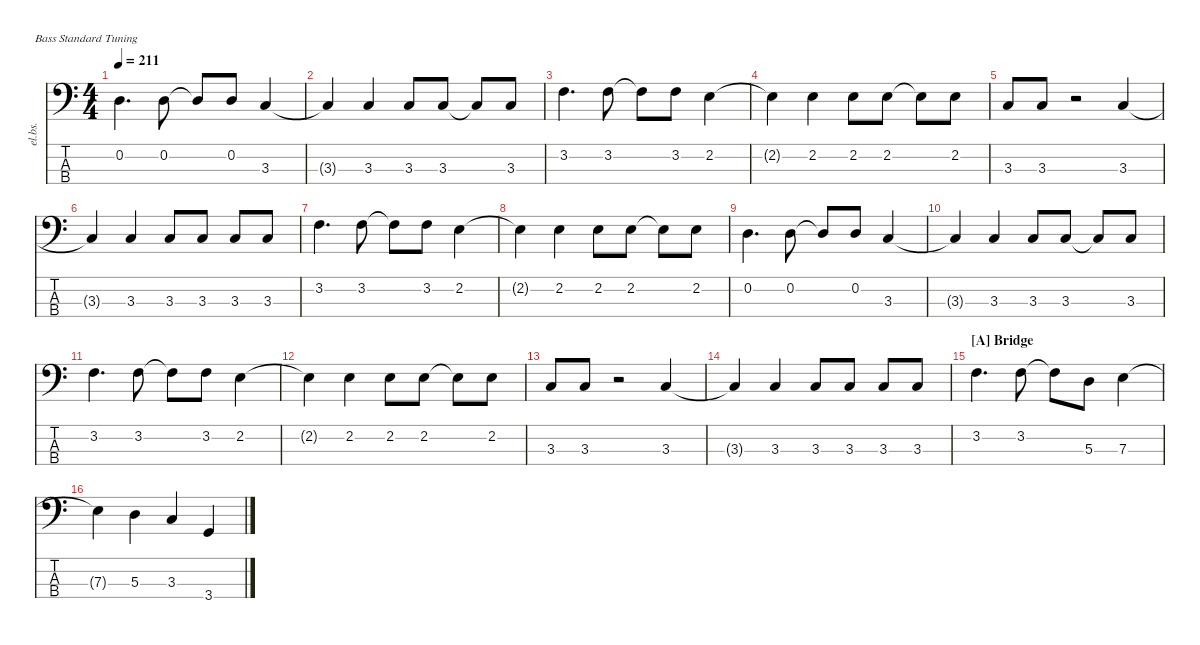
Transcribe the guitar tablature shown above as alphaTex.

\defaultSystemsLayout 4
\hideDynamics
\bracketExtendMode nobrackets
\track ("Bass" "el.bs.") {instrument electricbassfinger}
\staff {score tabs}
\tuning (G2 D2 A1 E1)
\ts (4 4)
\tempo 211
\clef f4
\ks c
0.2.4{d dy ff beam Down} 0.2.8{beam Down} 0.2{t}.8{beam Up} 0.2.8{beam Up} 3.3.4{beam Up} |
3.3{t}.4{beam Up} 3.3.4{beam Up} 3.3.8{beam Up} 3.3.8{beam Up} 3.3{t}.8{beam Up} 3.3.8{beam Up} |
3.2.4{d beam Down} 3.2.8{beam Down} 3.2{t}.8{beam Down} 3.2.8{beam Down} 2.2.4{beam Down} |
2.2{t}.4{beam Down} 2.2.4{beam Down} 2.2.8{beam Down} 2.2.8{beam Down} 2.2{t}.8{beam Down} 2.2.8{beam Down} |
3.3.8{beam Up} 3.3.8{beam Up} r.2{beam Down} 3.3.4{beam Up} |
3.3{t}.4{beam Up} 3.3.4{beam Up} 3.3.8{beam Up} 3.3.8{beam Up} 3.3.8{beam Up} 3.3.8{beam Up} |
3.2.4{d beam Down} 3.2.8{beam Down} 3.2{t}.8{beam Down} 3.2.8{beam Down} 2.2.4{beam Down} |
2.2{t}.4{beam Down} 2.2.4{beam Down} 2.2.8{beam Down} 2.2.8{beam Down} 2.2{t}.8{beam Down} 2.2.8{beam Down} |
0.2.4{d beam Down} 0.2.8{beam Down} 0.2{t}.8{beam Up} 0.2.8{beam Up} 3.3.4{beam Up} |
3.3{t}.4{beam Up} 3.3.4{beam Up} 3.3.8{beam Up} 3.3.8{beam Up} 3.3{t}.8{beam Up} 3.3.8{beam Up} |
3.2.4{d beam Down} 3.2.8{beam Down} 3.2{t}.8{beam Down} 3.2.8{beam Down} 2.2.4{beam Down} |
2.2{t}.4{beam Down} 2.2.4{beam Down} 2.2.8{beam Down} 2.2.8{beam Down} 2.2{t}.8{beam Down} 2.2.8{beam Down} |
3.3.8{beam Up} 3.3.8{beam Up} r.2{beam Down} 3.3.4{beam Up} |
3.3{t}.4{beam Up} 3.3.4{beam Up} 3.3.8{beam Up} 3.3.8{beam Up} 3.3.8{beam Up} 3.3.8{beam Up} |
\section ("A" "Bridge")
3.2.4{d beam Down} 3.2.8{beam Down} 3.2{t}.8{beam Down} 5.3.8{beam Down} 7.3.4{beam Down} |
7.3{t}.4{beam Down} 5.3.4{beam Down} 3.3.4{beam Up} 3.4.4{beam Up}
